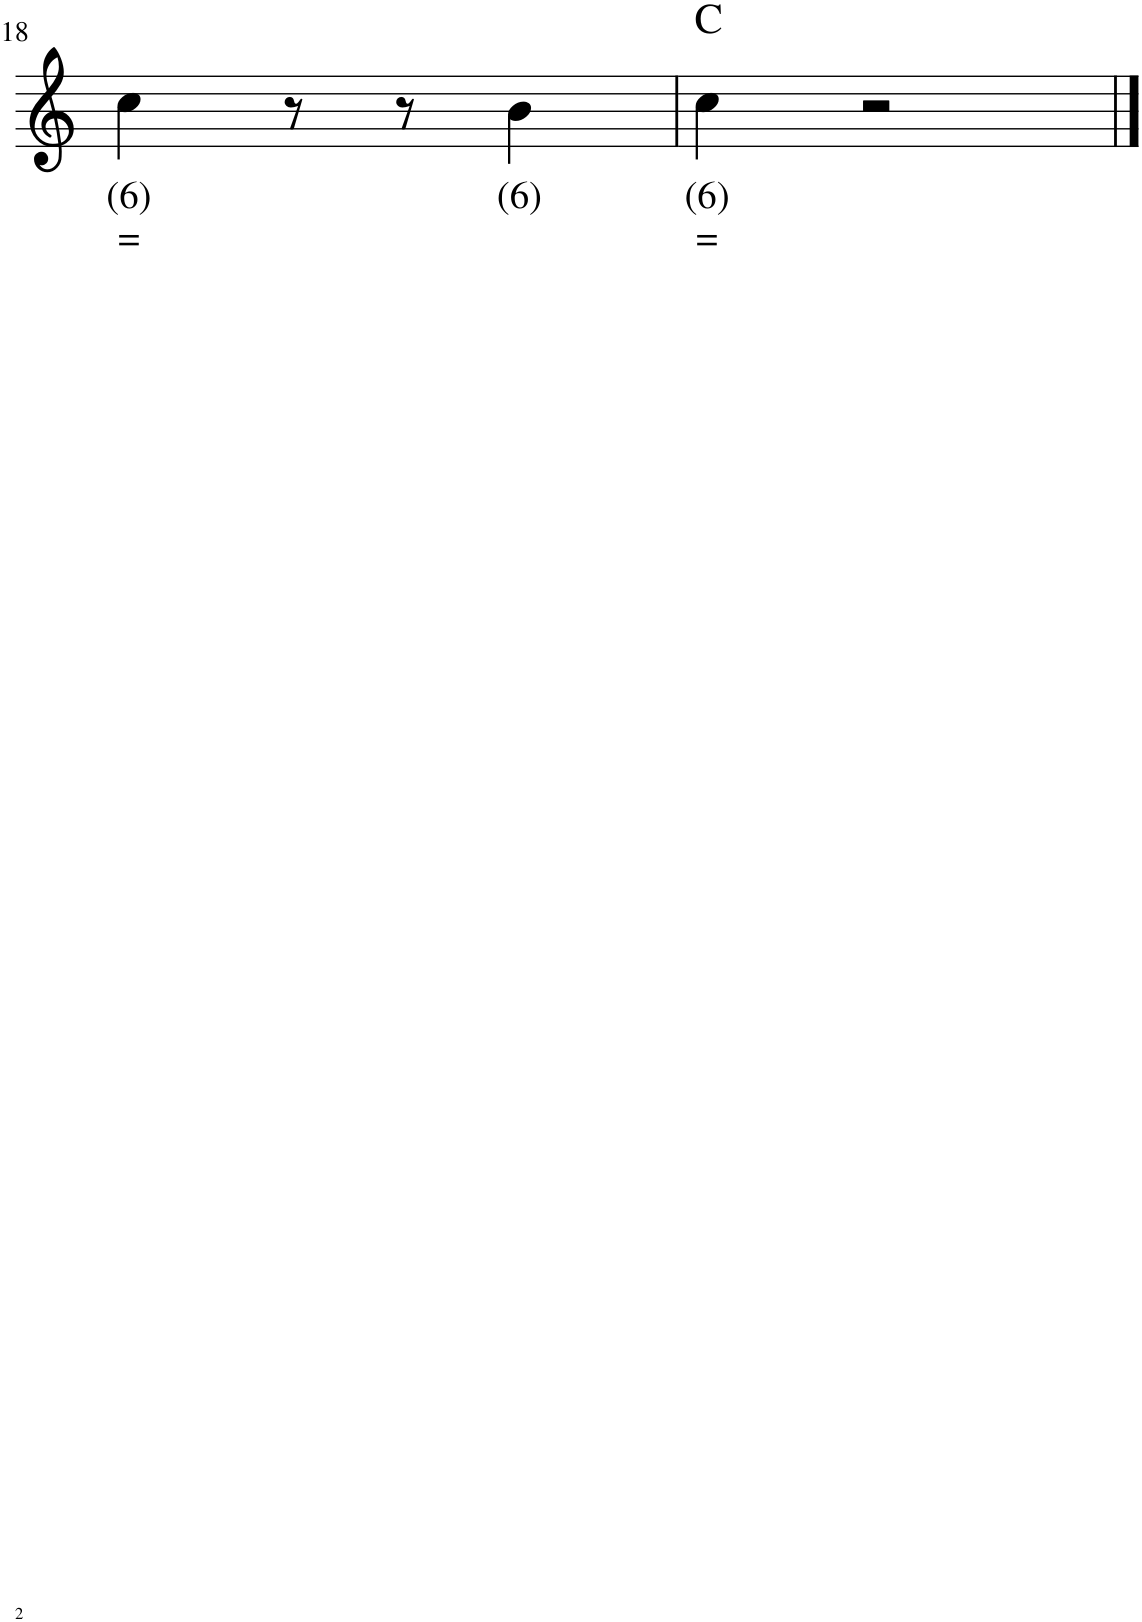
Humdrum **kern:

**kern	**text	**text	**harte
*part1	*part1	*part1	*part1
*staff1	*staff1	*staff1	*
*I"Stem	*	*	*
!!LO:PB:g=z
*clefG2	*	*	*
*k[]	*	*	*
*M3/4	*	*	*
=18	=18	=18	=18
!	!LO:LY:b	!LO:LY:b	!
4cc\	(6)	=	.
8r	.	.	.
8r	.	.	.
!	!LO:LY:b	!	!
4b\	(6)	.	.
=19	=19	=19	=19
!	!LO:LY:b	!LO:LY:b	!
4cc\	(6)	=	C:maj
2r	.	.	.
==	==	==	==
*-	*-	*-	*-
